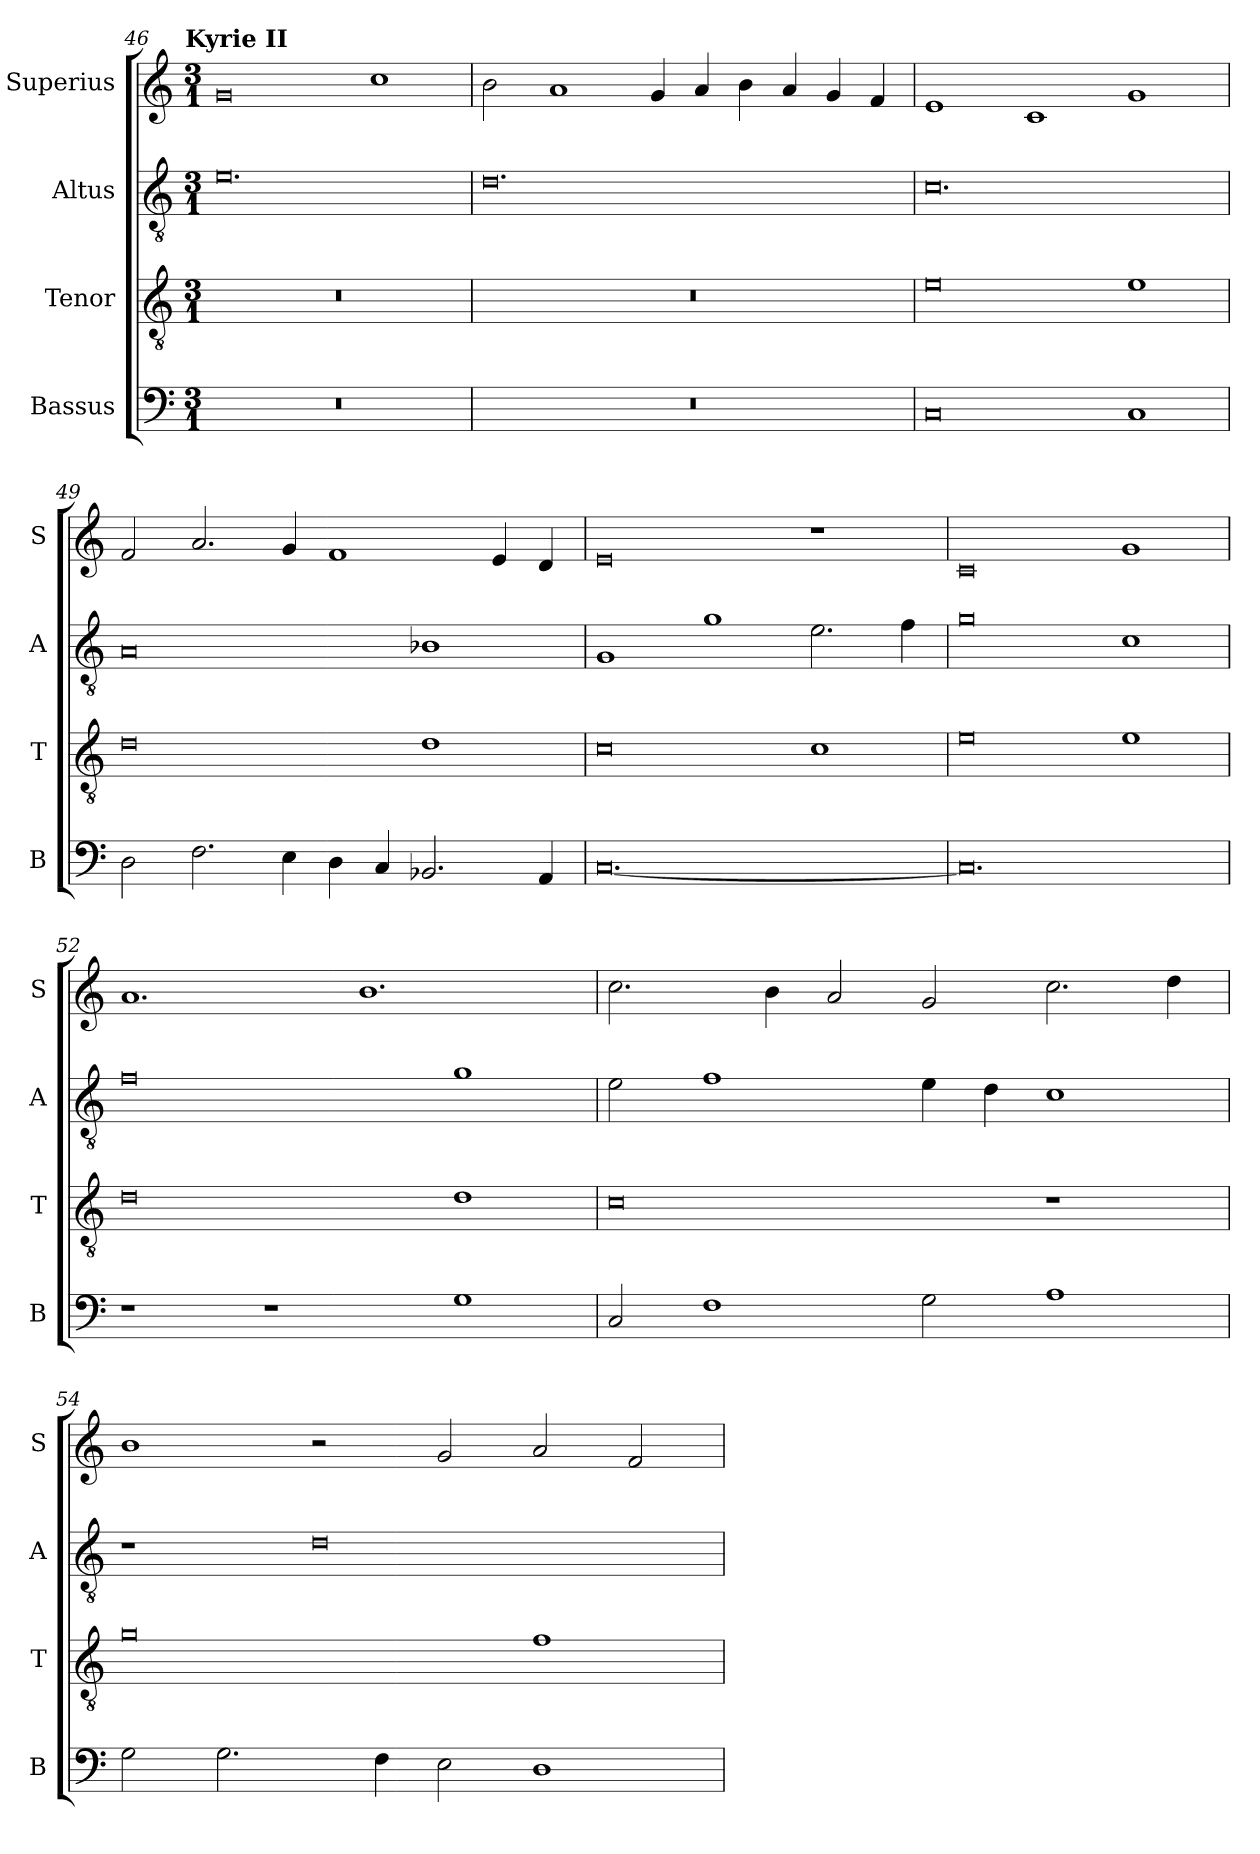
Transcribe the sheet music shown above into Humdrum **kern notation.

**kern	**kern	**kern	**kern
*part4	*part3	*part2	*part1
*staff4	*staff3	*staff2	*staff1
*I"Bassus	*I"Tenor	*I"Altus	*I"Superius
*I'B	*I'T	*I'A	*I'S
!!LO:LB:g=z
*clefF4	*clefGv2	*clefGv2	*clefG2
*k[]	*k[]	*k[]	*k[]
!!LO:TX:omd:t=Kyrie II
*M3/1	*M3/1	*M3/1	*M3/1
=46	=46	=46	=46
0.r	0.r	0.e	0g
.	.	.	1cc
=47	=47	=47	=47
0.r	0.r	0.d	2b\
.	.	.	1a
.	.	.	4g/
.	.	.	4a/
.	.	.	4b\
.	.	.	4a/
.	.	.	4g/
.	.	.	4f/
=48	=48	=48	=48
0C	0e	0.c	1e
.	.	.	1c
1C	1e	.	1g
=49	=49	=49	=49
2D\	0d	0A	2f/
2.F\	.	.	2.a/
4E\	.	.	4g/
4D\	.	.	1f
4C/	.	.	.
2.BB-X/	1d	1B-X	.
.	.	.	4e/
4AA/	.	.	4d/
=50	=50	=50	=50
[0.C	0c	1G	0e
.	.	1g	.
.	1c	2.e\	1r
.	.	4f\	.
=51	=51	=51	=51
0.C]	0e	0g	0c
.	1e	1c	1g
=52	=52	=52	=52
1r	0d	0f	1.a
1r	.	.	.
.	.	.	1.b
1G	1d	1g	.
=53	=53	=53	=53
2C/	0c	2e\	2.cc\
1F	.	1f	.
.	.	.	4b\
.	.	.	2a/
2G\	.	4e\	2g/
.	.	4d\	.
1A	1r	1c	2.cc\
.	.	.	4dd\
=54	=54	=54	=54
2G\	0g	1r	1b
2.G\	.	.	.
.	.	0d	2r
4F\	.	.	.
2E\	.	.	2g/
1D	1f	.	2a/
.	.	.	2f/
=	=	=	=
*-	*-	*-	*-
